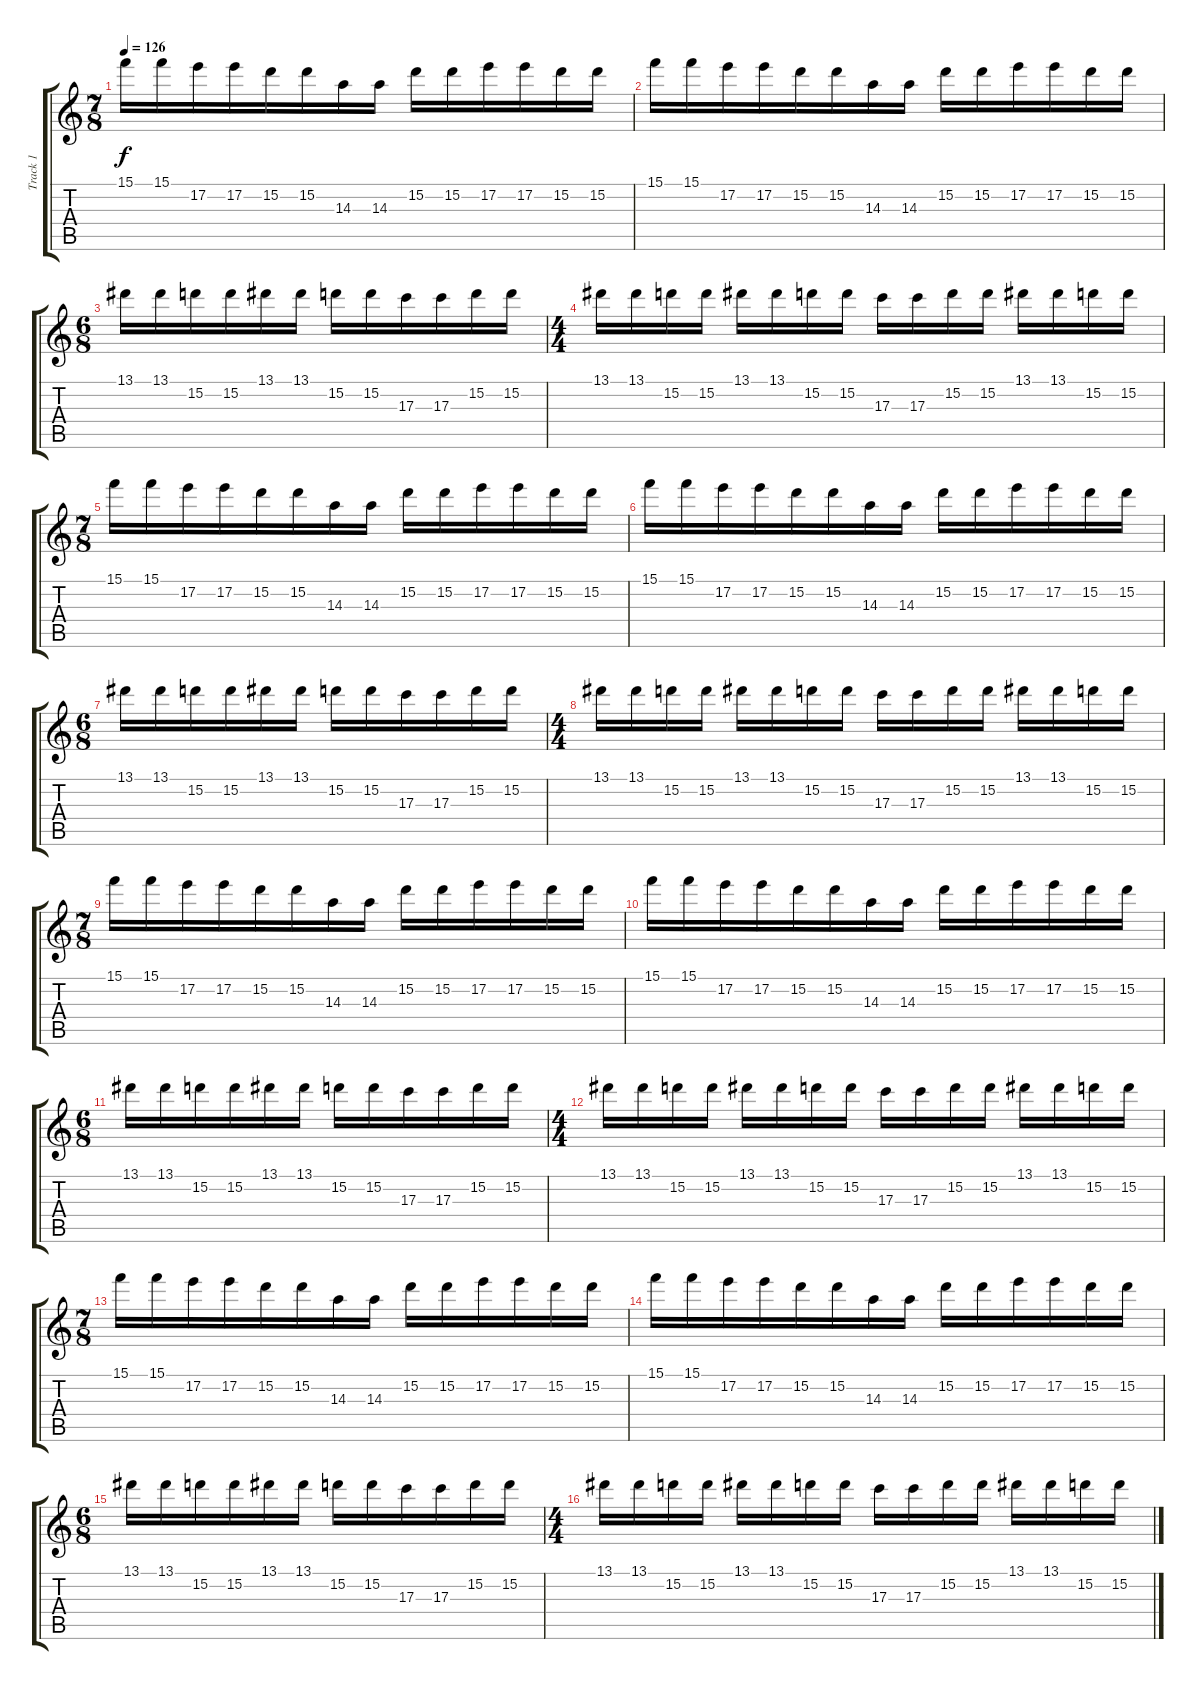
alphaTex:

\track ("Track 1" "Track 1") {instrument distortionguitar}
\staff {score tabs}
\tuning (D4 B3 G3 D3 A2 D2) {hide}
\ts (7 8)
\tempo 126
\clef g2
\ks c
15.1.16{dy f volume 0 instrument distortionguitar} 15.1.16{volume 13} 17.2.16 17.2.16 15.2.16 15.2.16 14.3.16 14.3.16 15.2.16 15.2.16 17.2.16 17.2.16 15.2.16 15.2.16 |
15.1.16 15.1.16 17.2.16 17.2.16 15.2.16 15.2.16 14.3.16 14.3.16 15.2.16 15.2.16 17.2.16 17.2.16 15.2.16 15.2.16 |
\ts (6 8)
13.1.16 13.1.16 15.2.16 15.2.16 13.1.16 13.1.16 15.2.16 15.2.16 17.3.16 17.3.16 15.2.16 15.2.16 |
\ts (4 4)
13.1.16 13.1.16 15.2.16 15.2.16 13.1.16 13.1.16 15.2.16 15.2.16 17.3.16 17.3.16 15.2.16 15.2.16 13.1.16 13.1.16 15.2.16 15.2.16 |
\ts (7 8)
15.1.16 15.1.16 17.2.16 17.2.16 15.2.16 15.2.16 14.3.16 14.3.16 15.2.16 15.2.16 17.2.16 17.2.16 15.2.16 15.2.16 |
15.1.16 15.1.16 17.2.16 17.2.16 15.2.16 15.2.16 14.3.16 14.3.16 15.2.16 15.2.16 17.2.16 17.2.16 15.2.16 15.2.16 |
\ts (6 8)
13.1.16 13.1.16 15.2.16 15.2.16 13.1.16 13.1.16 15.2.16 15.2.16 17.3.16 17.3.16 15.2.16 15.2.16 |
\ts (4 4)
13.1.16 13.1.16 15.2.16 15.2.16 13.1.16 13.1.16 15.2.16 15.2.16 17.3.16 17.3.16 15.2.16 15.2.16 13.1.16 13.1.16 15.2.16 15.2.16 |
\ts (7 8)
15.1.16 15.1.16 17.2.16 17.2.16 15.2.16 15.2.16 14.3.16 14.3.16 15.2.16 15.2.16 17.2.16 17.2.16 15.2.16 15.2.16 |
15.1.16 15.1.16 17.2.16 17.2.16 15.2.16 15.2.16 14.3.16 14.3.16 15.2.16 15.2.16 17.2.16 17.2.16 15.2.16 15.2.16 |
\ts (6 8)
13.1.16 13.1.16 15.2.16 15.2.16 13.1.16 13.1.16 15.2.16 15.2.16 17.3.16 17.3.16 15.2.16 15.2.16 |
\ts (4 4)
13.1.16 13.1.16 15.2.16 15.2.16 13.1.16 13.1.16 15.2.16 15.2.16 17.3.16 17.3.16 15.2.16 15.2.16 13.1.16 13.1.16 15.2.16 15.2.16 |
\ts (7 8)
15.1.16 15.1.16 17.2.16 17.2.16 15.2.16 15.2.16 14.3.16 14.3.16 15.2.16 15.2.16 17.2.16 17.2.16 15.2.16 15.2.16 |
15.1.16 15.1.16 17.2.16 17.2.16 15.2.16 15.2.16 14.3.16 14.3.16 15.2.16 15.2.16 17.2.16 17.2.16 15.2.16 15.2.16 |
\ts (6 8)
13.1.16 13.1.16 15.2.16 15.2.16 13.1.16 13.1.16 15.2.16 15.2.16 17.3.16 17.3.16 15.2.16 15.2.16 |
\ts (4 4)
13.1.16 13.1.16 15.2.16 15.2.16 13.1.16 13.1.16 15.2.16 15.2.16 17.3.16 17.3.16 15.2.16 15.2.16 13.1.16 13.1.16 15.2.16 15.2.16
